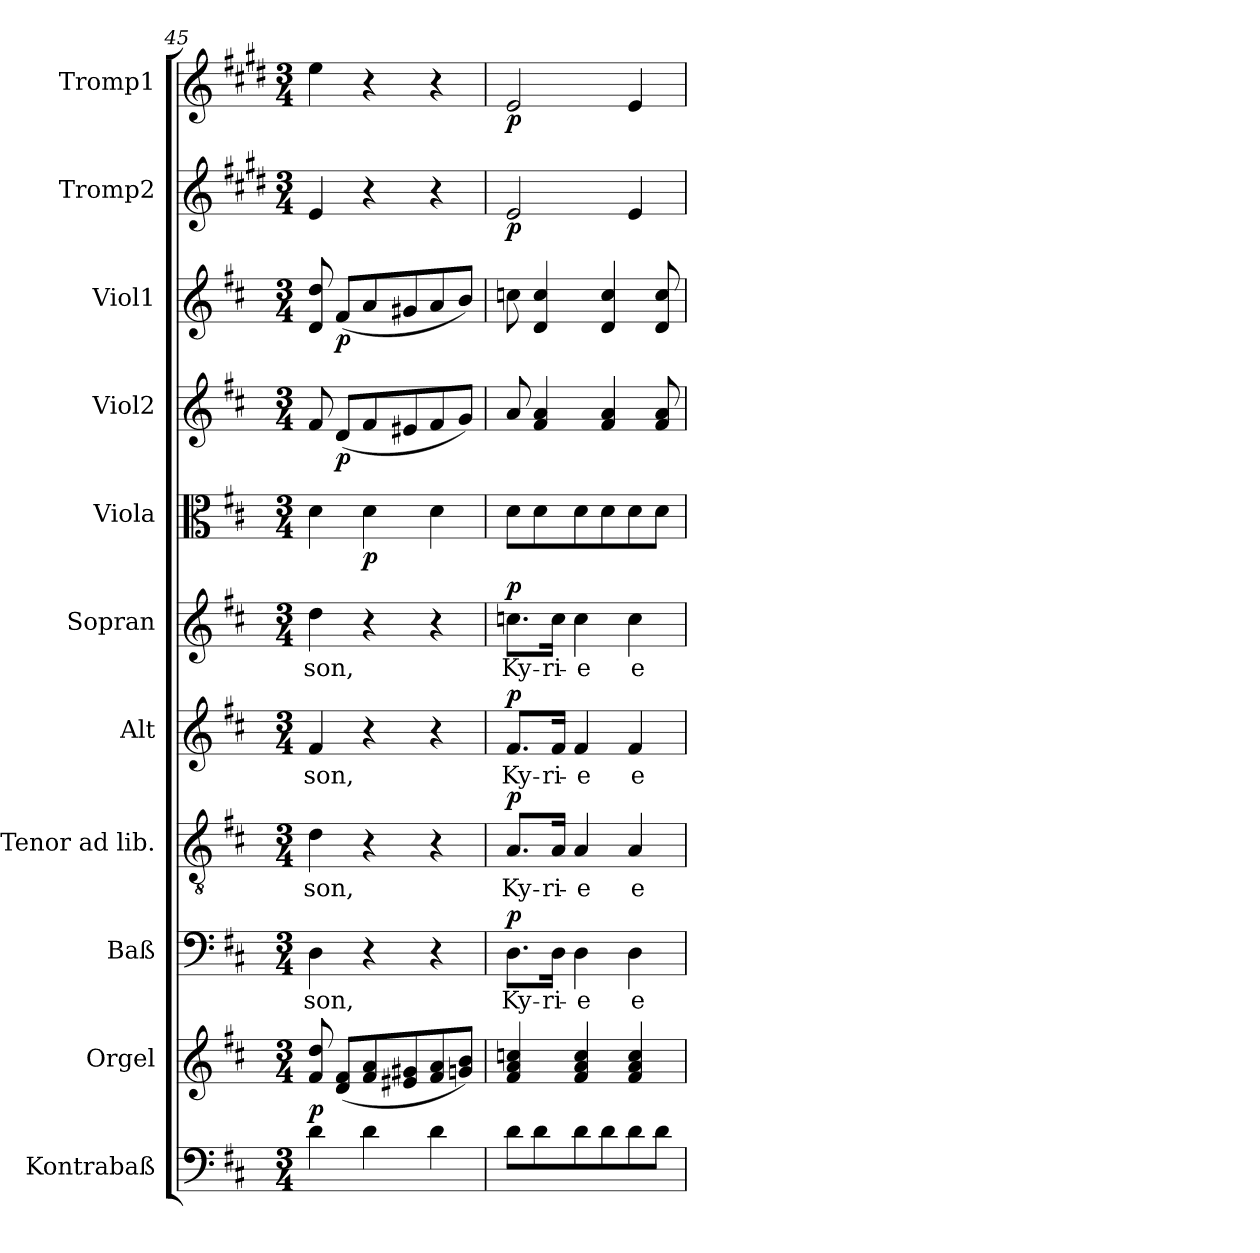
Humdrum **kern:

**kern	**dynam	**kern	**kern	**text	**dynam	**kern	**text	**dynam	**kern	**text	**dynam	**kern	**text	**dynam	**kern	**dynam	**kern	**dynam	**kern	**dynam	**kern	**dynam	**kern	**dynam
*part11	*part11	*part10	*part9	*part9	*part9	*part8	*part8	*part8	*part7	*part7	*part7	*part6	*part6	*part6	*part5	*part5	*part4	*part4	*part3	*part3	*part2	*part2	*part1	*part1
*staff11	*staff11	*staff10	*staff9	*staff9	*staff9	*staff8	*staff8	*staff8	*staff7	*staff7	*staff7	*staff6	*staff6	*staff6	*staff5	*staff5	*staff4	*staff4	*staff3	*staff3	*staff2	*staff2	*staff1	*staff1
*I"Kontrabaß	*	*I"Orgel	*I"Baß	*	*	*I"Tenor ad lib.	*	*	*I"Alt	*	*	*I"Sopran	*	*	*I"Viola	*	*I"Viol2	*	*I"Viol1	*	*I"Tromp2	*	*I"Tromp1	*
*	*	*	*	*	*	*	*	*	*	*	*	*	*	*	*I'Vla	*	*	*	*	*	*	*	*	*
*clefF4	*	*clefG2	*clefF4	*	*	*clefGv2	*	*	*clefG2	*	*	*clefG2	*	*	*clefC3	*	*clefG2	*	*clefG2	*	*clefG2	*	*clefG2	*
*ITrd7c12	*	*	*	*	*	*	*	*	*	*	*	*	*	*	*	*	*	*	*	*	*ITrd1c2	*	*ITrd1c2	*
*k[f#c#]	*	*k[f#c#]	*k[f#c#]	*	*	*k[f#c#]	*	*	*k[f#c#]	*	*	*k[f#c#]	*	*	*k[f#c#]	*	*k[f#c#]	*	*k[f#c#]	*	*k[f#c#]	*	*k[f#c#]	*
*D:	*	*D:	*D:	*	*	*D:	*	*	*D:	*	*	*D:	*	*	*D:	*	*D:	*	*D:	*	*D:	*	*D:	*
*M3/4	*	*M3/4	*M3/4	*	*	*M3/4	*	*	*M3/4	*	*	*M3/4	*	*	*M3/4	*	*M3/4	*	*M3/4	*	*M3/4	*	*M3/4	*
=45	=45	=45	=45	=45	=45	=45	=45	=45	=45	=45	=45	=45	=45	=45	=45	=45	=45	=45	=45	=45	=45	=45	=45	=45
!	!LO:DY:a	!	!	!LO:LY:b	!	!	!LO:LY:b	!	!	!LO:LY:b	!	!	!LO:LY:b	!	!	!	!	!	!	!	!	!	!	!
4D\	p	8f#/ 8dd/	4D\	-son,	.	4d\	-son,	.	4f#/	-son,	.	4dd\	-son,	.	4d\	.	8f#/	.	8d/ 8dd/	.	4d/	.	4dd\	.
!	!	!	!	!	!	!	!	!	!	!	!	!	!	!	!	!	!	!LO:DY:b	!	!LO:DY:b	!	!	!	!
.	.	(<8d/ 8f#/L	.	.	.	.	.	.	.	.	.	.	.	.	.	.	(<8d/L	p	(<8f#/L	p	.	.	.	.
!	!	!	!	!	!	!	!	!	!	!	!	!	!	!	!	!LO:DY:b	!	!	!	!	!	!	!	!
4D\	.	8f#/ 8a/	4r	.	.	4r	.	.	4r	.	.	4r	.	.	4d\	p	8f#/	.	8a/	.	4r	.	4r	.
.	.	8e#X/ 8g#X/	.	.	.	.	.	.	.	.	.	.	.	.	.	.	8e#X/	.	8g#X/	.	.	.	.	.
4D\	.	8f#/ 8a/	4r	.	.	4r	.	.	4r	.	.	4r	.	.	4d\	.	8f#/	.	8a/	.	4r	.	4r	.
.	.	8gn/ 8b/J)	.	.	.	.	.	.	.	.	.	.	.	.	.	.	8g/J)	.	8b/J)	.	.	.	.	.
!!LO:PB:g=z
=46	=46	=46	=46	=46	=46	=46	=46	=46	=46	=46	=46	=46	=46	=46	=46	=46	=46	=46	=46	=46	=46	=46	=46	=46
!	!	!	!	!LO:LY:b	!LO:DY:a	!	!LO:LY:b	!LO:DY:a	!	!LO:LY:b	!LO:DY:a	!	!LO:LY:b	!LO:DY:a	!	!	!	!	!	!	!	!LO:DY:b	!	!LO:DY:b
8D\L	.	4f#/ 4a/ 4ccn/	8.D\L	Ky-	p	8.A/L	Ky-	p	8.f#/L	Ky-	p	8.ccn\L	Ky-	p	8d\L	.	8a/	.	8ccn\	.	2d/	p	2d/	p
8D\	.	.	.	.	.	.	.	.	.	.	.	.	.	.	8d\	.	4f#/ 4a/	.	4d/ 4cc/	.	.	.	.	.
!	!	!	!	!LO:LY:b	!	!	!LO:LY:b	!	!	!LO:LY:b	!	!	!LO:LY:b	!	!	!	!	!	!	!	!	!	!	!
.	.	.	16D\Jk	-ri-	.	16A/Jk	-ri-	.	16f#/Jk	-ri-	.	16cc\Jk	-ri-	.	.	.	.	.	.	.	.	.	.	.
!	!	!	!	!LO:LY:b	!	!	!LO:LY:b	!	!	!LO:LY:b	!	!	!LO:LY:b	!	!	!	!	!	!	!	!	!	!	!
8D\	.	4f#/ 4a/ 4cc/	4D\	-e	.	4A/	-e	.	4f#/	-e	.	4cc\	-e	.	8d\	.	.	.	.	.	.	.	.	.
8D\	.	.	.	.	.	.	.	.	.	.	.	.	.	.	8d\	.	4f#/ 4a/	.	4d/ 4cc/	.	.	.	.	.
!	!	!	!	!LO:LY:b	!	!	!LO:LY:b	!	!	!LO:LY:b	!	!	!LO:LY:b	!	!	!	!	!	!	!	!	!	!	!
8D\	.	4f#/ 4a/ 4cc/	4D\	e-	.	4A/	e-	.	4f#/	e-	.	4cc\	e-	.	8d\	.	.	.	.	.	4d/	.	4d/	.
8D\J	.	.	.	.	.	.	.	.	.	.	.	.	.	.	8d\J	.	8f#/ 8a/	.	8d/ 8cc/	.	.	.	.	.
=	=	=	=	=	=	=	=	=	=	=	=	=	=	=	=	=	=	=	=	=	=	=	=	=
*-	*-	*-	*-	*-	*-	*-	*-	*-	*-	*-	*-	*-	*-	*-	*-	*-	*-	*-	*-	*-	*-	*-	*-	*-
